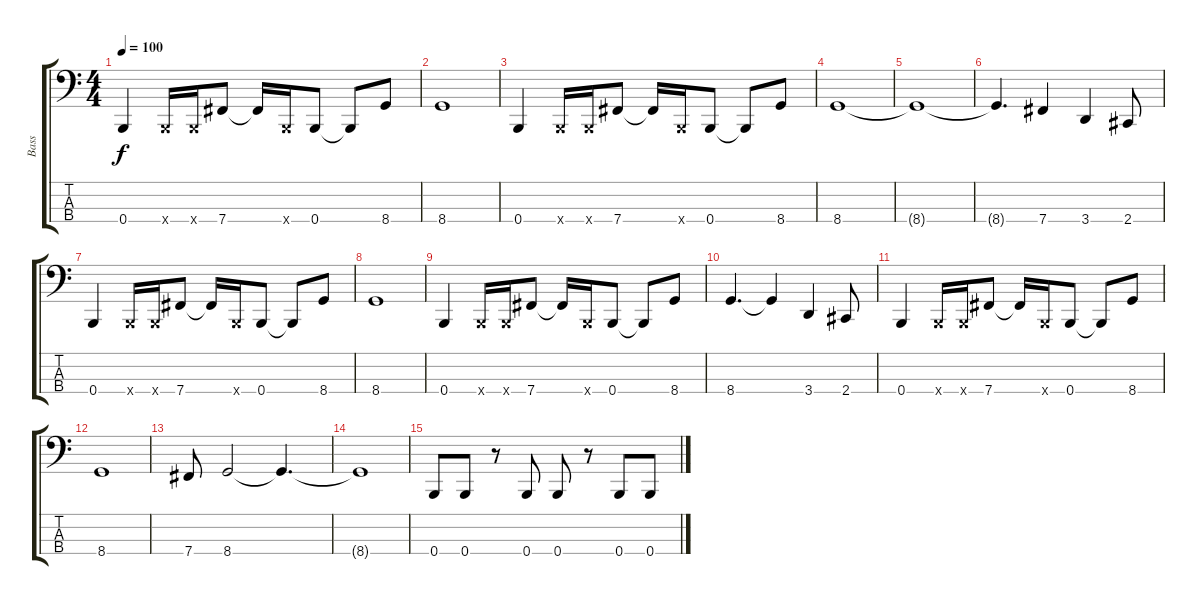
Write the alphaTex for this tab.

\track ("Bass" "Bass") {instrument electricbasspick}
\staff {score tabs}
\tuning (E2 B1 Gb1 B0) {hide}
\ts (4 4)
\tempo 100
\clef f4
\ks c
0.4.4{dy f} 0.4{x}.16 0.4{x}.16 7.4.8 7.4{t}.16 0.4{x}.16 0.4.8 0.4{t}.8 8.4.8 |
8.4.1 |
0.4.4 0.4{x}.16 0.4{x}.16 7.4.8 7.4{t}.16 0.4{x}.16 0.4.8 0.4{t}.8 8.4.8 |
8.4.1 |
8.4{t}.1 |
8.4{t}.4{d} 7.4.4 3.4.4 2.4.8 |
0.4.4 0.4{x}.16 0.4{x}.16 7.4.8 7.4{t}.16 0.4{x}.16 0.4.8 0.4{t}.8 8.4.8 |
8.4.1 |
0.4.4 0.4{x}.16 0.4{x}.16 7.4.8 7.4{t}.16 0.4{x}.16 0.4.8 0.4{t}.8 8.4.8 |
8.4.4{d} 8.4{t}.4 3.4.4 2.4.8 |
0.4.4 0.4{x}.16 0.4{x}.16 7.4.8 7.4{t}.16 0.4{x}.16 0.4.8 0.4{t}.8 8.4.8 |
8.4.1 |
7.4.8 8.4.2 8.4{t}.4{d} |
8.4{t}.1 |
0.4.8 0.4.8 r.8 0.4.8 0.4.8 r.8 0.4.8 0.4.8
